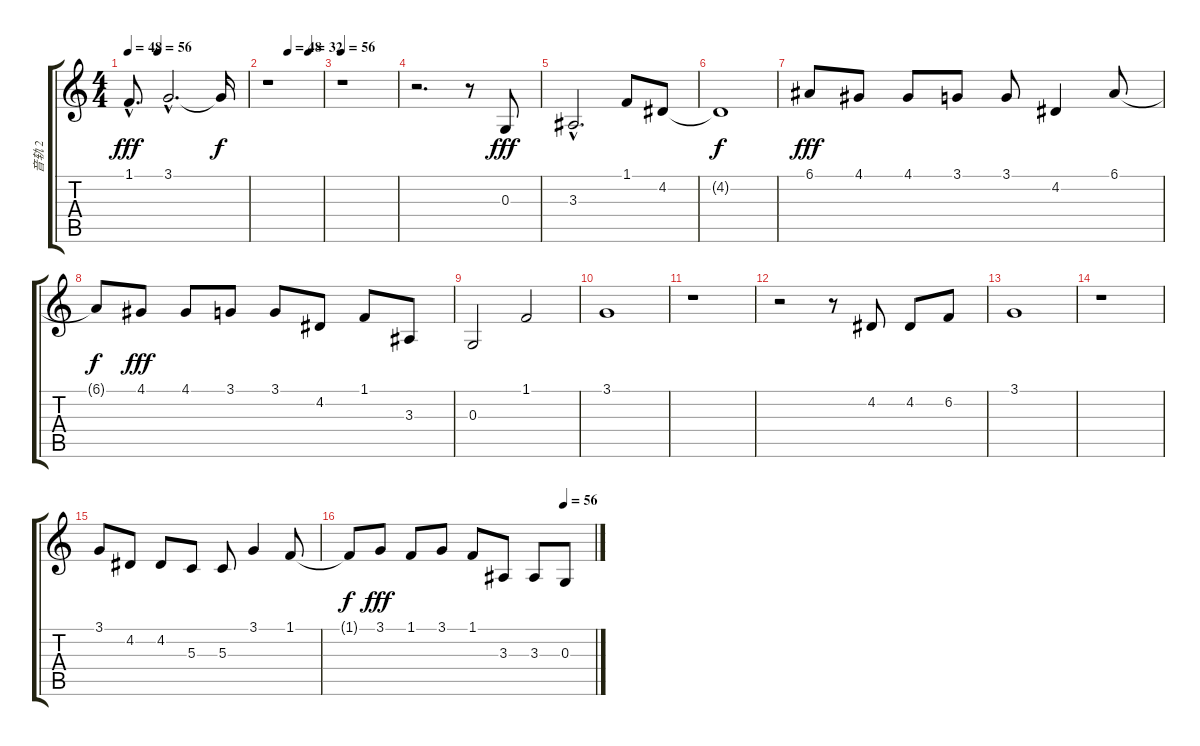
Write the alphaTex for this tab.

\track ("音轨 2" "音轨 2") {instrument acousticgrandpiano}
\staff {score tabs}
\tuning (E4 B3 G3 D3 A2 E2) {hide}
\ts (4 4)
\tempo 48
\tempo (56 0.25)
\clef g2
\ks c
1.1{hac}.8{d dy fff} 3.1{hac}.2{d} 3.1{t}.16{dy f} |
\tempo (48 0.375)
\tempo (32 0.75)
r.1 |
\tempo 56
r.1 |
r.2{d} r.8 0.3.8{dy fff} |
3.3{hac}.2{d} 1.1.8 4.2.8 |
4.2{t}.1{dy f} |
6.1.8{dy fff} 4.1.8 4.1.8 3.1.8 3.1.8 4.2.4 6.1.8 |
6.1{t}.8{dy f} 4.1.8{dy fff} 4.1.8 3.1.8 3.1.8 4.2.8 1.1.8 3.3.8 |
0.3.2 1.1.2 |
3.1.1 |
r.1 |
r.2 r.8 4.2.8 4.2.8 6.2.8 |
3.1.1 |
r.1 |
3.1.8 4.2.8 4.2.8 5.3.8 5.3.8 3.1.4 1.1.8 |
\tempo (56 0.875)
1.1{t}.8{dy f} 3.1.8{dy fff} 1.1.8 3.1.8 1.1.8 3.3.8 3.3.8 0.3.8
